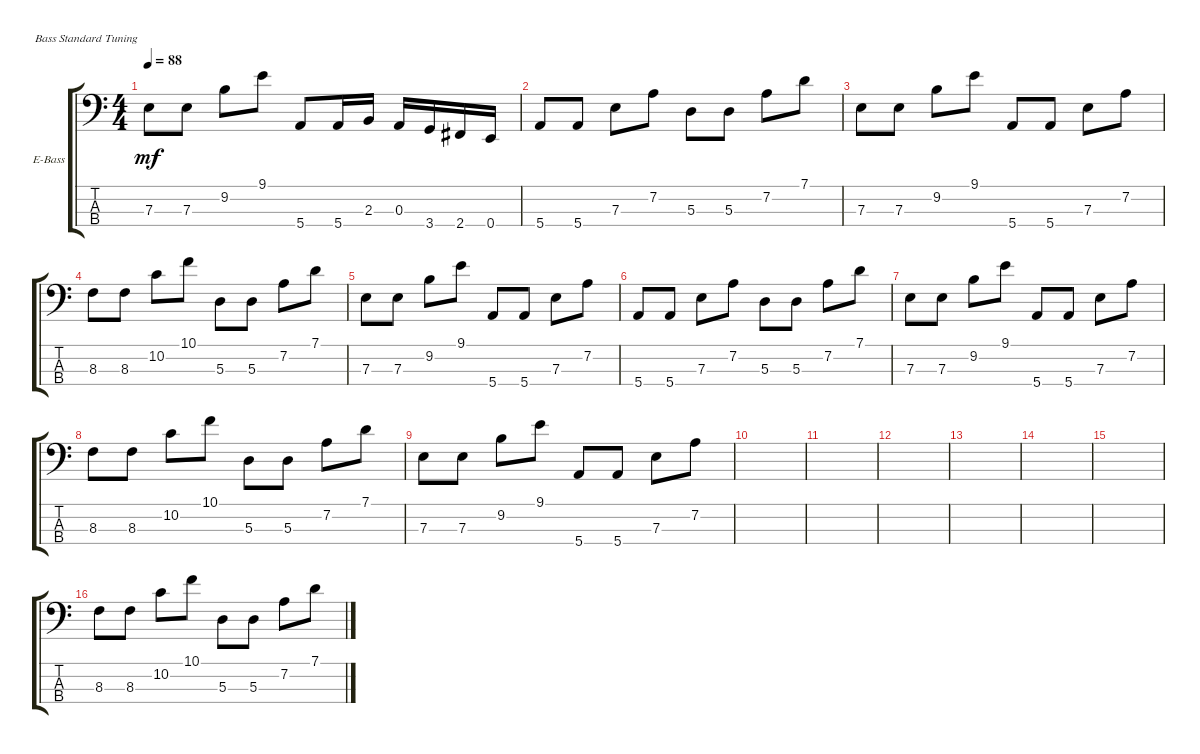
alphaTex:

\defaultSystemsLayout 4
\bracketExtendMode groupsimilarinstruments
\firstSystemTrackNameOrientation horizontal
\otherSystemsTrackNameOrientation horizontal
\track ("Electric Bass" "E-Bass") {instrument electricbassfinger}
\staff {score tabs}
\tuning (G2 D2 A1 E1)
\ts (4 4)
\tempo 88
\clef f4
\ks c
7.3.8{dy mf} 7.3.8 9.2.8 9.1.8 5.4.8 5.4.16 2.3.16 0.3.16 3.4.16 2.4.16 0.4.16 |
5.4.8 5.4.8 7.3.8 7.2.8 5.3.8 5.3.8 7.2.8 7.1.8 |
7.3.8 7.3.8 9.2.8 9.1.8 5.4.8 5.4.8 7.3.8 7.2.8 |
8.3.8 8.3.8 10.2.8 10.1.8 5.3.8 5.3.8 7.2.8 7.1.8 |
7.3.8 7.3.8 9.2.8 9.1.8 5.4.8 5.4.8 7.3.8 7.2.8 |
5.4.8 5.4.8 7.3.8 7.2.8 5.3.8 5.3.8 7.2.8 7.1.8 |
7.3.8 7.3.8 9.2.8 9.1.8 5.4.8 5.4.8 7.3.8 7.2.8 |
8.3.8 8.3.8 10.2.8 10.1.8 5.3.8 5.3.8 7.2.8 7.1.8 |
7.3.8 7.3.8 9.2.8 9.1.8 5.4.8 5.4.8 7.3.8 7.2.8 |
|
|
|
|
|
|
8.3.8 8.3.8 10.2.8 10.1.8 5.3.8 5.3.8 7.2.8 7.1.8
